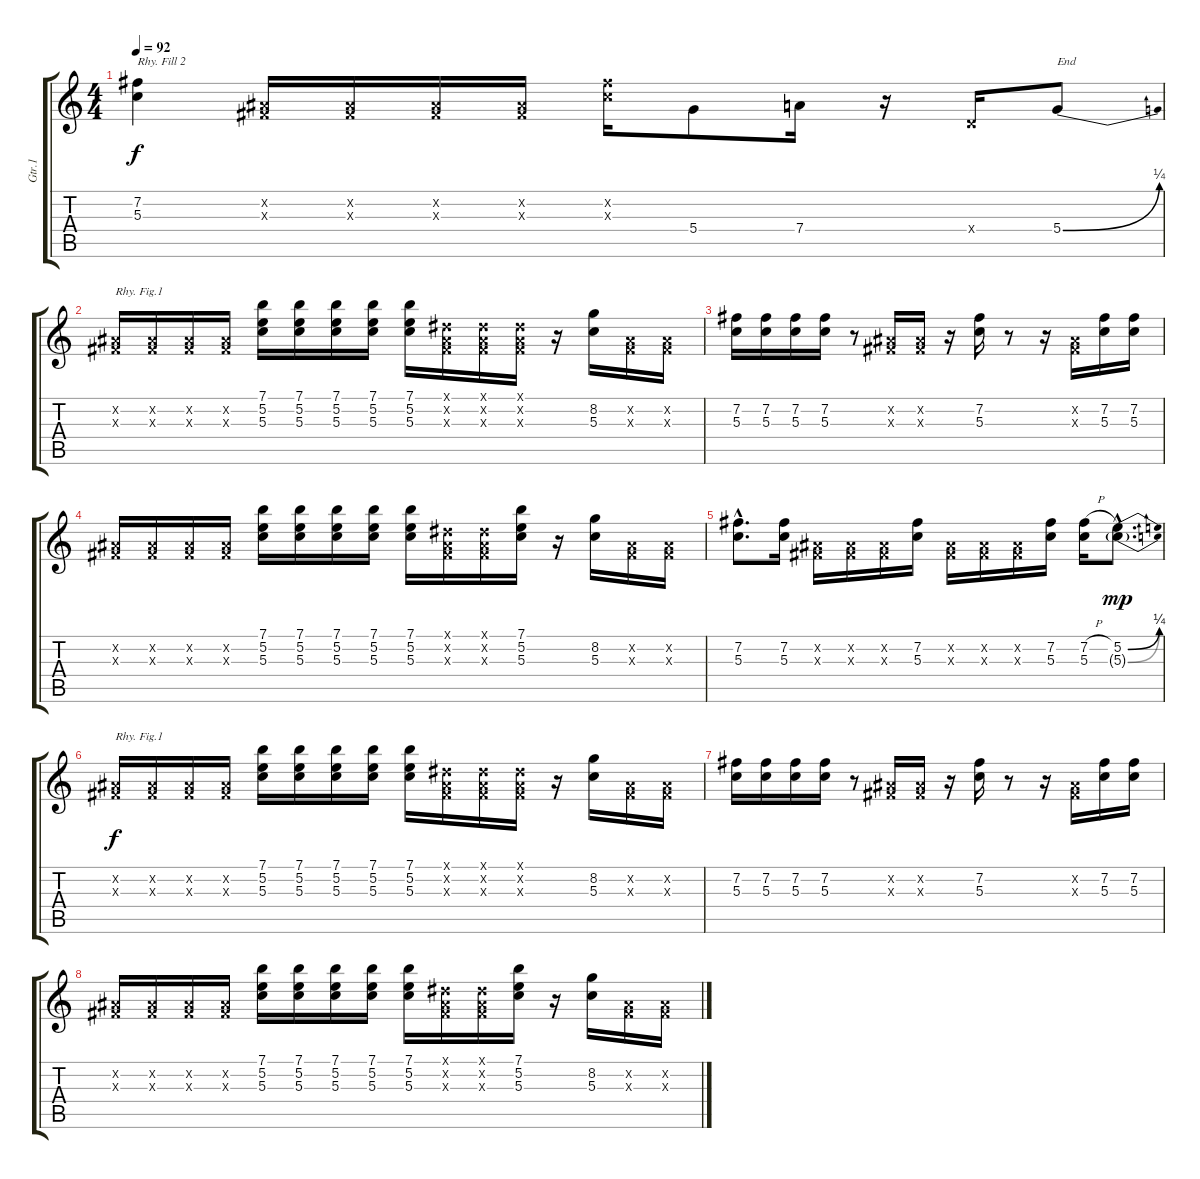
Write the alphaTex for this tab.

\track ("Gtr.1" "Gtr.1") {instrument overdrivenguitar}
\staff {score tabs}
\tuning (E4 B3 G3 D3 A2 E2) {hide}
\ts (4 4)
\tempo 92
\clef g2
\ks c
(7.2 5.3).4{txt "Rhy. Fill 2" dy f} (-1.2{x} -1.3{x}).16 (-1.2{x} -1.3{x}).16 (-1.2{x} -1.3{x}).16 (-1.2{x} -1.3{x}).16 (7.2{x} 5.3{x}).16 5.4.8 7.4.16 r.16 0.4{x}.16 5.4{be (bend 0 0 60 1)}.8{txt "End"} |
(-1.2{x} -1.3{x}).16{txt "Rhy. Fig.1"} (-1.2{x} -1.3{x}).16 (-1.2{x} -1.3{x}).16 (-1.2{x} -1.3{x}).16 (7.1 5.2 5.3).16 (7.1 5.2 5.3).16 (7.1 5.2 5.3).16 (7.1 5.2 5.3).16 (7.1 5.2 5.3).16 (-1.1{x} -1.2{x} -1.3{x}).16 (-1.1{x} -1.2{x} -1.3{x}).16 (-1.1{x} -1.2{x} -1.3{x}).16 r.16 (8.2 5.3).16 (-1.2{x} -1.3{x}).16 (-1.2{x} -1.3{x}).16 |
(7.2 5.3).16 (7.2 5.3).16 (7.2 5.3).16 (7.2 5.3).16 r.8 (-1.2{x} -1.3{x}).16 (-1.2{x} -1.3{x}).16 r.16 (7.2 5.3).16 r.8 r.16 (-1.2{x} -1.3{x}).16 (7.2 5.3).16 (7.2 5.3).16 |
(-1.2{x} -1.3{x}).16 (-1.2{x} -1.3{x}).16 (-1.2{x} -1.3{x}).16 (-1.2{x} -1.3{x}).16 (7.1 5.2 5.3).16 (7.1 5.2 5.3).16 (7.1 5.2 5.3).16 (7.1 5.2 5.3).16 (7.1 5.2 5.3).16 (-1.1{x} -1.2{x} -1.3{x}).16 (-1.1{x} -1.2{x} -1.3{x}).16 (7.1 5.2 5.3).16 r.16 (8.2 5.3).16 (-1.2{x} -1.3{x}).16 (-1.2{x} -1.3{x}).16 |
(7.2{hac} 5.3{hac}).8{d} (7.2 5.3).16 (-1.2{x} -1.3{x}).16 (-1.2{x} -1.3{x}).16 (-1.2{x} -1.3{x}).16 (7.2 5.3).16 (-1.2{x} -1.3{x}).16 (-1.2{x} -1.3{x}).16 (-1.2{x} -1.3{x}).16 (7.2 5.3).16 (7.2{h} 5.3).16 (5.2{be (bend 0 0 60 1) hac} 5.3{be (bend 0 0 60 1) g hac}).8{d dy mp} |
(-1.2{x} -1.3{x}).16{txt "Rhy. Fig.1" dy f} (-1.2{x} -1.3{x}).16 (-1.2{x} -1.3{x}).16 (-1.2{x} -1.3{x}).16 (7.1 5.2 5.3).16 (7.1 5.2 5.3).16 (7.1 5.2 5.3).16 (7.1 5.2 5.3).16 (7.1 5.2 5.3).16 (-1.1{x} -1.2{x} -1.3{x}).16 (-1.1{x} -1.2{x} -1.3{x}).16 (-1.1{x} -1.2{x} -1.3{x}).16 r.16 (8.2 5.3).16 (-1.2{x} -1.3{x}).16 (-1.2{x} -1.3{x}).16 |
(7.2 5.3).16 (7.2 5.3).16 (7.2 5.3).16 (7.2 5.3).16 r.8 (-1.2{x} -1.3{x}).16 (-1.2{x} -1.3{x}).16 r.16 (7.2 5.3).16 r.8 r.16 (-1.2{x} -1.3{x}).16 (7.2 5.3).16 (7.2 5.3).16 |
(-1.2{x} -1.3{x}).16 (-1.2{x} -1.3{x}).16 (-1.2{x} -1.3{x}).16 (-1.2{x} -1.3{x}).16 (7.1 5.2 5.3).16 (7.1 5.2 5.3).16 (7.1 5.2 5.3).16 (7.1 5.2 5.3).16 (7.1 5.2 5.3).16 (-1.1{x} -1.2{x} -1.3{x}).16 (-1.1{x} -1.2{x} -1.3{x}).16 (7.1 5.2 5.3).16 r.16 (8.2 5.3).16 (-1.2{x} -1.3{x}).16 (-1.2{x} -1.3{x}).16
